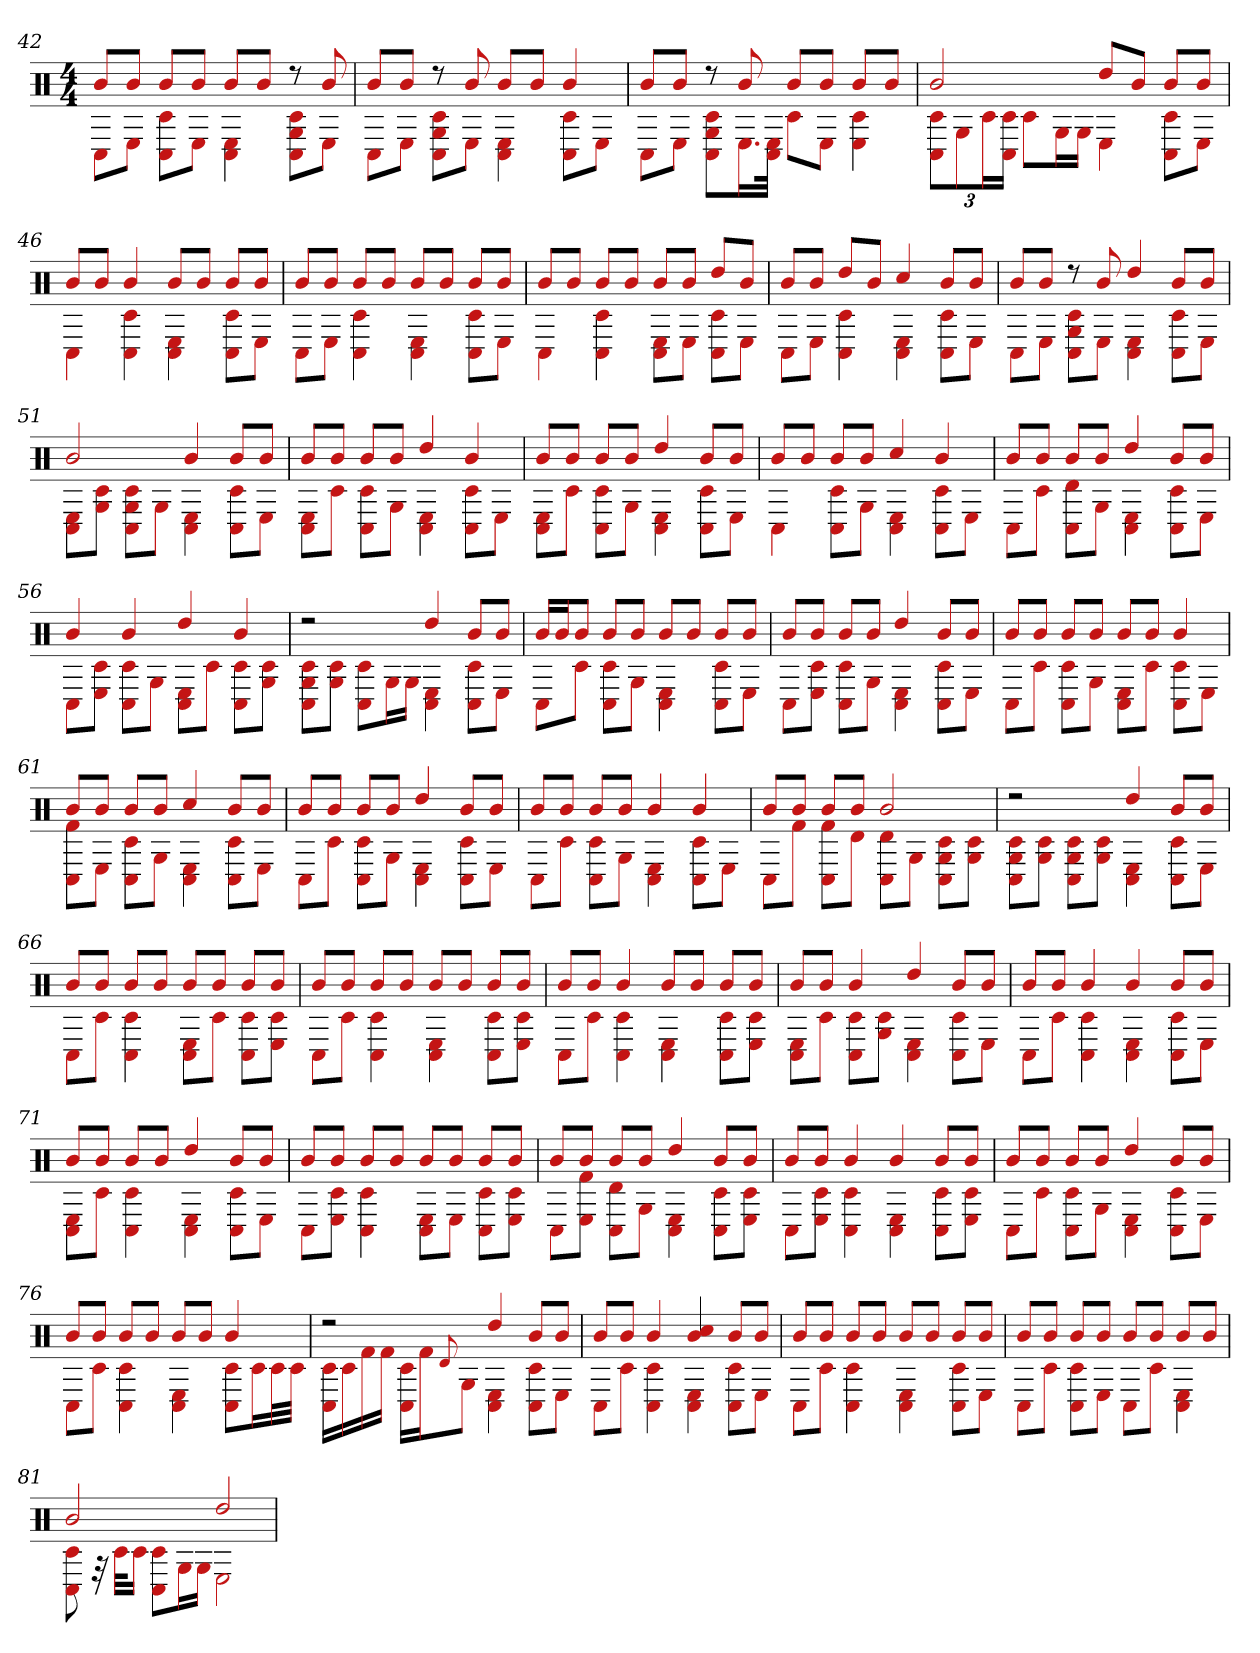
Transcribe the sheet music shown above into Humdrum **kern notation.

**kern
*part1
*staff1
*clefX
*k[]
*M4/4
=42
*^
8bL	8C#L
8bJ	8EJ
8bL	8c# 8C#L
8bJ	8EJ
8bL	4C# 4E
8bJ	.
8r	8c# 8C# 8GL
8b	8EJ
=43	=43
8bL	8C#L
8bJ	8EJ
8r	8C# 8c# 8GL
8b	8EJ
8bL	4C# 4E
8bJ	.
4b	8C# 8c#L
.	8EJ
=44	=44
8bL	8C#L
8bJ	8EJ
8r	8C# 8c# 8GL
8b	16.EL
.	32C# 32EJJk
8bL	8c#L
8bJ	8EJ
8bL	4E 4c#
8bJ	.
=45	=45
2b	12c# 12C#L
.	12G
.	24c#L
.	24c# 24C#JJ
.	8c#L
.	16GL
.	16GJJ
8ddL	4E
8bJ	.
8bL	8C# 8c#L
8bJ	8EJ
=46	=46
8bL	4C#
8bJ	.
4b	4C# 4c#
8bL	4C# 4E
8bJ	.
8bL	8C# 8c#L
8bJ	8EJ
=47	=47
8bL	8C#L
8bJ	8EJ
8bL	4C# 4c#
8bJ	.
8bL	4C# 4E
8bJ	.
8bL	8C# 8c#L
8bJ	8EJ
=48	=48
8bL	4C#
8bJ	.
8bL	4c# 4C#
8bJ	.
8bL	8E 8C#L
8bJ	8EJ
8ddL	8c# 8C#L
8bJ	8EJ
=49	=49
8bL	8C#L
8bJ	8EJ
8ddL	4C# 4c#
8bJ	.
4cc#	4C# 4E
8bL	8C# 8c#L
8bJ	8EJ
=50	=50
8bL	8C#L
8bJ	8EJ
8r	8c# 8C# 8GL
8b	8EJ
4dd	4C# 4E
8bL	8C# 8c#L
8bJ	8EJ
=51	=51
2b	8C# 8EL
.	8G 8c#J
.	8c# 8G 8C#L
.	8GJ
4b	4C# 4E
8bL	8C# 8c#L
8bJ	8EJ
=52	=52
8bL	8C# 8EL
8bJ	8c#J
8bL	8c# 8C#L
8bJ	8GJ
4dd	4C# 4E
4b	8C# 8c#L
.	8EJ
=53	=53
8bL	8C# 8EL
8bJ	8c#J
8bL	8c# 8C#L
8bJ	8GJ
4dd	4C# 4E
8bL	8C# 8c#L
8bJ	8EJ
=54	=54
8bL	4C#
8bJ	.
8bL	8C# 8c#L
8bJ	8GJ
4cc#	4C# 4E
4b	8C# 8c#L
.	8EJ
=55	=55
8bL	8C#L
8bJ	8c#J
8bL	8d 8C#L
8bJ	8GJ
4dd	4C# 4E
8bL	8C# 8c#L
8bJ	8EJ
=56	=56
4b	8C#L
.	8c# 8EJ
4b	8C# 8c#L
.	8GJ
4dd	8C# 8EL
.	8c#J
4b	8C# 8c#L
.	8G 8c#J
=57	=57
2r	8C# 8c# 8GL
.	8G 8c#J
.	8C# 8c#L
.	16GL
.	16GJJ
4dd	4C# 4E
8bL	8C# 8c#L
8bJ	8EJ
=58	=58
16bLL	8C#L
16bJ	.
8bJ	8c#J
8bL	8c# 8C#L
8bJ	8GJ
8bL	4C# 4E
8bJ	.
8bL	8C# 8c#L
8bJ	8EJ
=59	=59
8bL	8C#L
8bJ	8E 8c#J
8bL	8C# 8c#L
8bJ	8GJ
4dd	4C# 4E
8bL	8C# 8c#L
8bJ	8EJ
=60	=60
8bL	8C#L
8bJ	8c#J
8bL	8C# 8c#L
8bJ	8GJ
8bL	8C# 8EL
8bJ	8c#J
4b	8C# 8c#L
.	8EJ
=61	=61
8bL	8C# 8f#L
8bJ	8EJ
8bL	8c# 8C#L
8bJ	8GJ
4cc#	4C# 4E
8bL	8C# 8c#L
8bJ	8EJ
=62	=62
8bL	8C#L
8bJ	8c#J
8bL	8c# 8C#L
8bJ	8GJ
4dd	4C# 4E
8bL	8C# 8c#L
8bJ	8EJ
=63	=63
8bL	8C#L
8bJ	8c#J
8bL	8C# 8c#L
8bJ	8GJ
4b	4C# 4E
4b	8C# 8c#L
.	8EJ
=64	=64
8bL	8C#L
8bJ	8f#J
8bL	8f# 8C#L
8bJ	8dJ
2b	8C# 8dL
.	8GJ
.	8C# 8G 8c#L
.	8c# 8GJ
=65	=65
2r	8C# 8c# 8GL
.	8c# 8GJ
.	8C# 8c# 8GL
.	8G 8c#J
4dd	4C# 4E
8bL	8C# 8c#L
8bJ	8EJ
=66	=66
8bL	8C#L
8bJ	8c#J
8bL	4C# 4c#
8bJ	.
8bL	8C# 8EL
8bJ	8c#J
8bL	8C# 8c#L
8bJ	8c# 8EJ
=67	=67
8bL	8C#L
8bJ	8c#J
8bL	4c# 4C#
8bJ	.
8bL	4C# 4E
8bJ	.
8bL	8c# 8C#L
8bJ	8E 8c#J
=68	=68
8bL	8C#L
8bJ	8c#J
4b	4c# 4C#
8bL	4C# 4E
8bJ	.
8bL	8C# 8c#L
8bJ	8E 8c#J
=69	=69
8bL	8C# 8EL
8bJ	8c#J
4b	8c# 8C#L
.	8G 8c#J
4dd	4C# 4E
8bL	8C# 8c#L
8bJ	8EJ
=70	=70
8bL	8C#L
8bJ	8c#J
4b	4c# 4C#
4b	4C# 4E
8bL	8C# 8c#L
8bJ	8EJ
=71	=71
8bL	8C# 8EL
8bJ	8c#J
8bL	4c# 4C#
8bJ	.
4dd	4C# 4E
8bL	8C# 8c#L
8bJ	8EJ
=72	=72
8bL	8C#L
8bJ	8c# 8EJ
8bL	4c# 4C#
8bJ	.
8bL	8C# 8EL
8bJ	8EJ
8bL	8c# 8C#L
8bJ	8E 8c#J
=73	=73
8bL	8C#L
8bJ	8E 8f#J
8bL	8C# 8dL
8bJ	8GJ
4dd	4C# 4E
8bL	8C# 8c#L
8bJ	8E 8c#J
=74	=74
8bL	8C#L
8bJ	8c# 8EJ
4b	4c# 4C#
4b	4C# 4E
8bL	8c# 8C#L
8bJ	8E 8c#J
=75	=75
8bL	8C#L
8bJ	8c#J
8bL	8C# 8c#L
8bJ	8GJ
4dd	4C# 4E
8bL	8C# 8c#L
8bJ	8EJ
=76	=76
8bL	8C#L
8bJ	8c#J
8bL	4C# 4c#
8bJ	.
8bL	4C# 4E
8bJ	.
4b	8c# 8C#L
.	16c#L
.	32c#L
.	32c#JJJ
=77	=77
2r	16c# 16C#LL
.	16c#
.	16f#
.	16f#JJ
.	16c# 16C#LL
.	16f#J
.	8qqd
.	8GJ
4dd	4C# 4E
8bL	8C# 8c#L
8bJ	8EJ
=78	=78
8bL	8C#L
8bJ	8c#J
4b	4c# 4C#
4b 4cc#	4C# 4E
8bL	8C# 8c#L
8bJ	8EJ
=79	=79
8bL	8C#L
8bJ	8c#J
8bL	4C# 4c#
8bJ	.
8bL	4C# 4E
8bJ	.
8bL	8C# 8c#L
8bJ	8EJ
=80	=80
8bL	8C#L
8bJ	8c#J
8bL	8c# 8C#L
8bJ	8EJ
8bL	8C#L
8bJ	8c#J
8bL	4C# 4E
8bJ	.
=81	=81
2b	8c# 8C#
.	32r
.	32c#KLL
.	16c#JJ
.	8C# 8c#L
.	16GL
.	16GJJ
2dd	2E
*v	*v
=
*-
